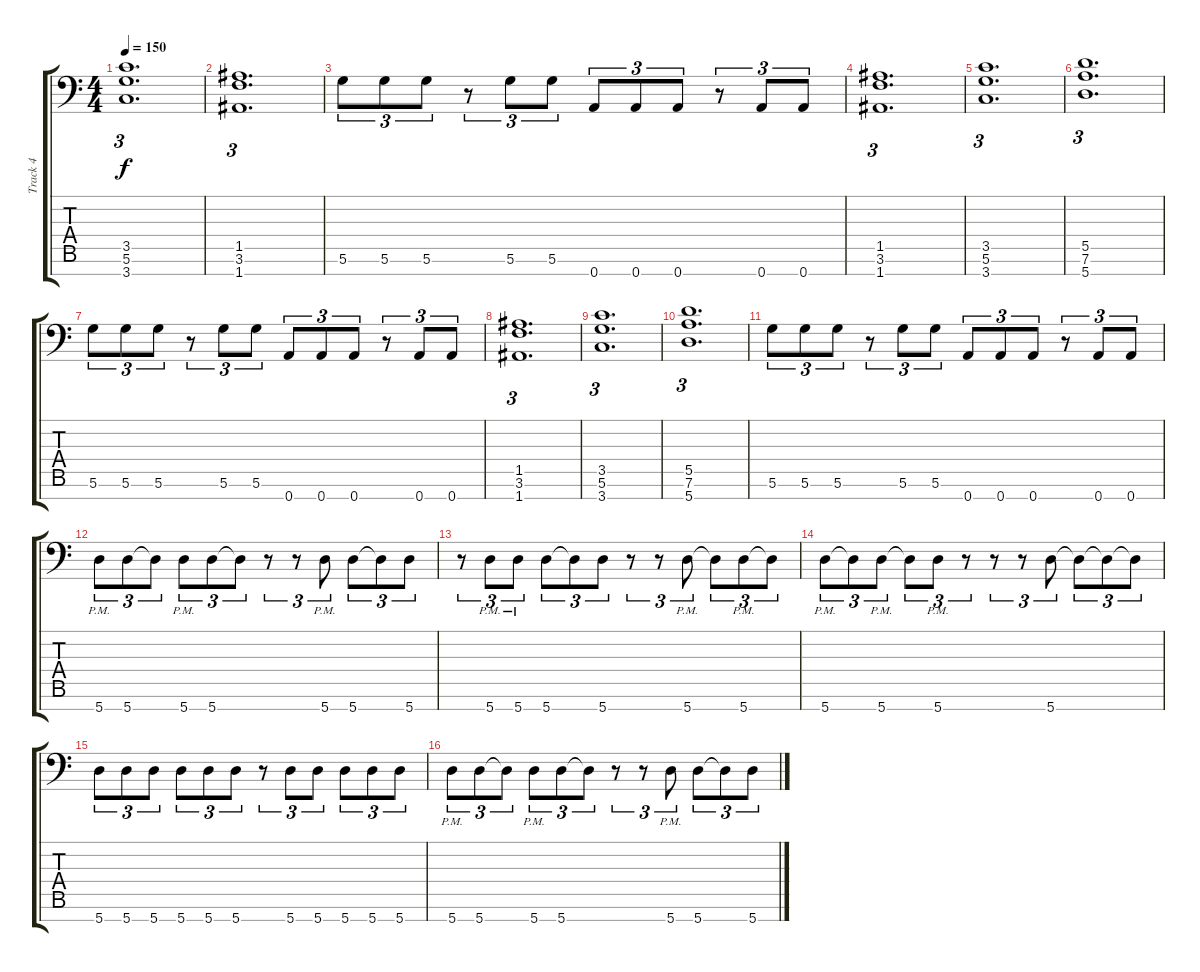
\track ("Track 4" "Track 4") {instrument distortionguitar}
\staff {score tabs}
\tuning (E4 B3 G3 D3 A2 D2 A1) {hide}
\ts (4 4)
\tempo 150
\clef f4
\ks c
(3.5 5.6 3.7).1{d tu (3 2) dy f} |
(1.5 3.6 1.7).1{d tu (3 2)} |
5.6.8{tu (3 2)} 5.6.8{tu (3 2)} 5.6.8{tu (3 2)} r.8{tu (3 2)} 5.6.8{tu (3 2)} 5.6.8{tu (3 2)} 0.7.8{tu (3 2)} 0.7.8{tu (3 2)} 0.7.8{tu (3 2)} r.8{tu (3 2)} 0.7.8{tu (3 2)} 0.7.8{tu (3 2)} |
(1.5 3.6 1.7).1{d tu (3 2)} |
(3.5 5.6 3.7).1{d tu (3 2)} |
(5.5 7.6 5.7).1{d tu (3 2)} |
5.6.8{tu (3 2)} 5.6.8{tu (3 2)} 5.6.8{tu (3 2)} r.8{tu (3 2)} 5.6.8{tu (3 2)} 5.6.8{tu (3 2)} 0.7.8{tu (3 2)} 0.7.8{tu (3 2)} 0.7.8{tu (3 2)} r.8{tu (3 2)} 0.7.8{tu (3 2)} 0.7.8{tu (3 2)} |
(1.5 3.6 1.7).1{d tu (3 2)} |
(3.5 5.6 3.7).1{d tu (3 2)} |
(5.5 7.6 5.7).1{d tu (3 2)} |
5.6.8{tu (3 2)} 5.6.8{tu (3 2)} 5.6.8{tu (3 2)} r.8{tu (3 2)} 5.6.8{tu (3 2)} 5.6.8{tu (3 2)} 0.7.8{tu (3 2)} 0.7.8{tu (3 2)} 0.7.8{tu (3 2)} r.8{tu (3 2)} 0.7.8{tu (3 2)} 0.7.8{tu (3 2)} |
5.7{pm}.8{tu (3 2)} 5.7.8{tu (3 2)} 5.7{t}.8{tu (3 2)} 5.7{pm}.8{tu (3 2)} 5.7.8{tu (3 2)} 5.7{t}.8{tu (3 2)} r.8{tu (3 2)} r.8{tu (3 2)} 5.7{pm}.8{tu (3 2)} 5.7.8{tu (3 2)} 5.7{t}.8{tu (3 2)} 5.7.8{tu (3 2)} |
r.8{tu (3 2)} 5.7{pm}.8{tu (3 2)} 5.7{pm}.8{tu (3 2)} 5.7.8{tu (3 2)} 5.7{t}.8{tu (3 2)} 5.7.8{tu (3 2)} r.8{tu (3 2)} r.8{tu (3 2)} 5.7{pm}.8{tu (3 2)} 5.7{t}.8{tu (3 2)} 5.7{pm}.8{tu (3 2)} 5.7{t}.8{tu (3 2)} |
5.7{pm}.8{tu (3 2)} 5.7{t}.8{tu (3 2)} 5.7{pm}.8{tu (3 2)} 5.7{t}.8{tu (3 2)} 5.7{pm}.8{tu (3 2)} r.8{tu (3 2)} r.8{tu (3 2)} r.8{tu (3 2)} 5.7.8{tu (3 2)} 5.7{t}.8{tu (3 2)} 5.7{t}.8{tu (3 2)} 5.7{t}.8{tu (3 2)} |
5.7.8{tu (3 2)} 5.7.8{tu (3 2)} 5.7.8{tu (3 2)} 5.7.8{tu (3 2)} 5.7.8{tu (3 2)} 5.7.8{tu (3 2)} r.8{tu (3 2)} 5.7.8{tu (3 2)} 5.7.8{tu (3 2)} 5.7.8{tu (3 2)} 5.7.8{tu (3 2)} 5.7.8{tu (3 2)} |
5.7{pm}.8{tu (3 2)} 5.7.8{tu (3 2)} 5.7{t}.8{tu (3 2)} 5.7{pm}.8{tu (3 2)} 5.7.8{tu (3 2)} 5.7{t}.8{tu (3 2)} r.8{tu (3 2)} r.8{tu (3 2)} 5.7{pm}.8{tu (3 2)} 5.7.8{tu (3 2)} 5.7{t}.8{tu (3 2)} 5.7.8{tu (3 2)}
